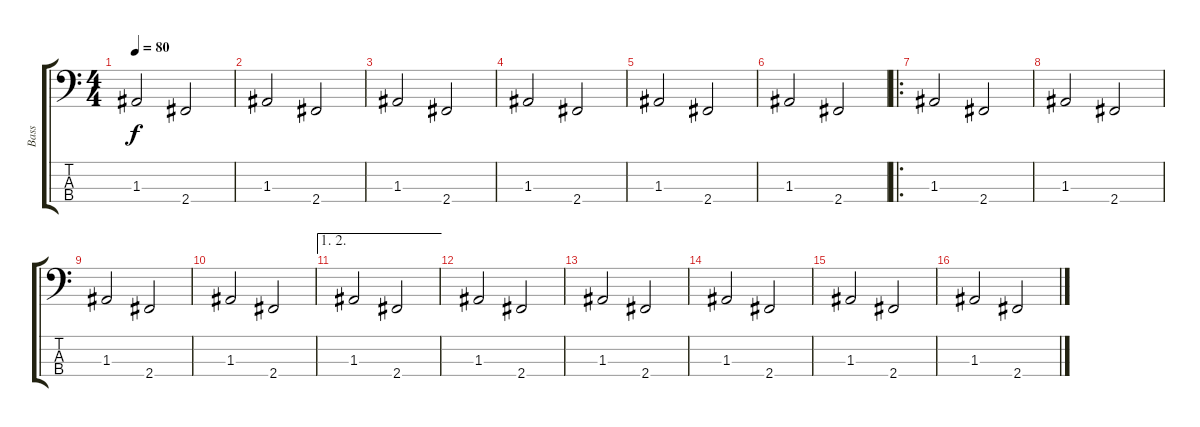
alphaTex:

\track ("Bass" "Bass") {instrument electricbassfinger}
\staff {score tabs}
\tuning (G2 D2 A1 E1) {hide}
\ts (4 4)
\tempo 80
\clef f4
\ks c
1.3.2{dy f instrument electricbassfinger} 2.4.2 |
1.3.2 2.4.2 |
1.3.2 2.4.2 |
1.3.2 2.4.2 |
1.3.2 2.4.2 |
1.3.2 2.4.2 |
\ro
1.3.2 2.4.2 |
1.3.2 2.4.2 |
1.3.2 2.4.2 |
1.3.2 2.4.2 |
\ae (1 2)
1.3.2 2.4.2 |
1.3.2 2.4.2 |
1.3.2 2.4.2 |
1.3.2 2.4.2 |
1.3.2 2.4.2 |
1.3.2 2.4.2
